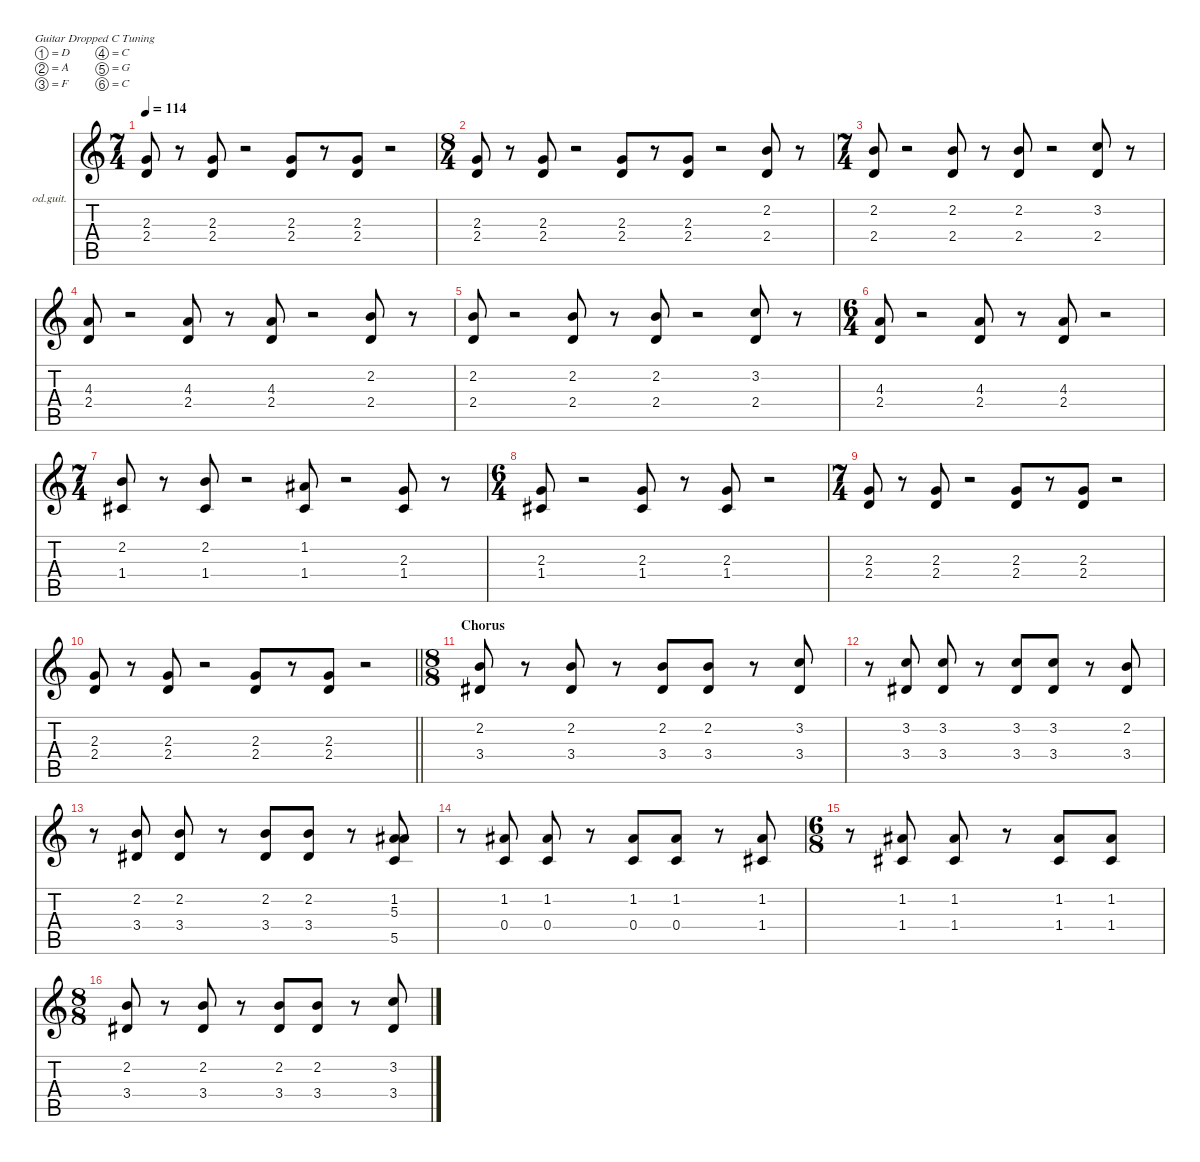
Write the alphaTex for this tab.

\defaultSystemsLayout 4
\hideDynamics
\bracketExtendMode nobrackets
\firstSystemTrackNameOrientation horizontal
\otherSystemsTrackNameOrientation horizontal
\track ("GTR Overd" "od.guit.") {instrument overdrivenguitar}
\staff {score tabs}
\tuning (D4 A3 F3 C3 G2 C2)
\ts (7 4)
\beaming (8 2 2 2 8)
\tempo 114
\clef g2
\ks c
(2.3 2.4).8{dy f} r.8 (2.3 2.4).8 r.2 (2.3 2.4).8 r.8 (2.3 2.4).8 r.2 |
\ts (8 4)
\beaming (8 2 2 2 10)
(2.3 2.4).8 r.8 (2.3 2.4).8 r.2 (2.3 2.4).8 r.8 (2.3 2.4).8 r.2 (2.2 2.4).8 r.8 |
\ts (7 4)
\beaming (8 2 2 2 8)
(2.2 2.4).8 r.2 (2.2 2.4).8 r.8 (2.2 2.4).8 r.2 (3.2 2.4).8 r.8 |
(4.3 2.4).8 r.2 (4.3 2.4).8 r.8 (4.3 2.4).8 r.2 (2.2 2.4).8 r.8 |
(2.2 2.4).8 r.2 (2.2 2.4).8 r.8 (2.2 2.4).8 r.2 (3.2 2.4).8 r.8 |
\ts (6 4)
\beaming (8 2 2 2 6)
(4.3 2.4).8 r.2 (4.3 2.4).8 r.8 (4.3 2.4).8 r.2 |
\ts (7 4)
\beaming (8 2 2 2 8)
(2.2 1.4{acc #}).8 r.8 (2.2 1.4{acc #}).8 r.2 (1.2{acc #} 1.4{acc #}).8 r.2 (2.3 1.4{acc #}).8 r.8 |
\ts (6 4)
\beaming (8 2 2 2 6)
(2.3 1.4{acc #}).8 r.2 (2.3 1.4{acc #}).8 r.8 (2.3 1.4{acc #}).8 r.2 |
\ts (7 4)
\beaming (8 2 2 2 8)
(2.3 2.4).8 r.8 (2.3 2.4).8 r.2 (2.3 2.4).8 r.8 (2.3 2.4).8 r.2 |
\barLineRight lightlight
(2.3 2.4).8 r.8 (2.3 2.4).8 r.2 (2.3 2.4).8 r.8 (2.3 2.4).8 r.2 |
\ts (8 8)
\beaming (8 2 2 2 2)
\section ("" "Chorus")
(2.2 3.4{acc #}).8 r.8 (2.2 3.4{acc #}).8 r.8 (2.2 3.4{acc #}).8 (2.2 3.4{acc #}).8 r.8 (3.2 3.4{acc #}).8 |
r.8 (3.2 3.4{acc #}).8 (3.2 3.4{acc #}).8 r.8 (3.2 3.4{acc #}).8 (3.2 3.4{acc #}).8 r.8 (2.2 3.4{acc #}).8 |
r.8 (2.2 3.4{acc #}).8 (2.2 3.4{acc #}).8 r.8 (2.2 3.4{acc #}).8 (2.2 3.4{acc #}).8 r.8 (1.2{acc #} 5.3{acc #} 5.5).8 |
r.8 (1.2{acc #} 0.4).8 (1.2{acc #} 0.4).8 r.8 (1.2{acc #} 0.4).8 (1.2{acc #} 0.4).8 r.8 (1.2{acc #} 1.4{acc #}).8 |
\ts (6 8)
\beaming (8 2 2 2 2)
r.8 (1.2{acc #} 1.4{acc #}).8 (1.2{acc #} 1.4{acc #}).8 r.8 (1.2{acc #} 1.4{acc #}).8 (1.2{acc #} 1.4{acc #}).8 |
\ts (8 8)
\beaming (8 2 2 2 2)
(2.2 3.4{acc #}).8 r.8 (2.2 3.4{acc #}).8 r.8 (2.2 3.4{acc #}).8 (2.2 3.4{acc #}).8 r.8 (3.2 3.4{acc #}).8
